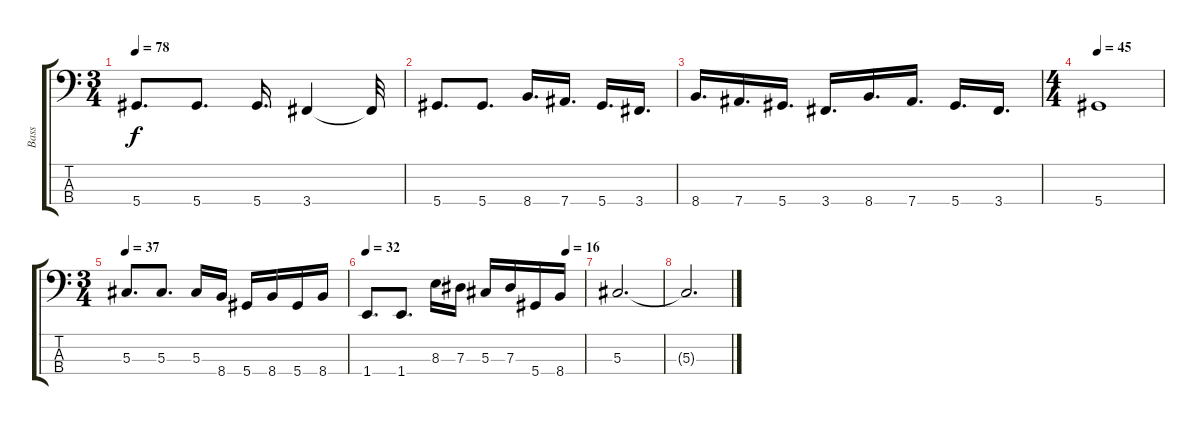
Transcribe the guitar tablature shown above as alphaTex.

\track ("Bass" "Bass") {instrument electricbassfinger}
\staff {score tabs}
\tuning (Gb2 Db2 Ab1 Eb1) {hide}
\ts (3 4)
\tempo 78
\clef f4
\ks c
5.4.8{d dy f} 5.4.8{d} 5.4.16{d} 3.4.4 3.4{t}.32 |
5.4.8{d} 5.4.8{d} 8.4.16{d} 7.4.16{d} 5.4.16{d} 3.4.16{d} |
8.4.16{d} 7.4.16{d} 5.4.16{d} 3.4.16{d} 8.4.16{d} 7.4.16{d} 5.4.16{d} 3.4.16{d} |
\ts (4 4)
\tempo 45
5.4.1 |
\ts (3 4)
\tempo 37
5.3.8{d} 5.3.8{d} 5.3.16 8.4.16 5.4.16 8.4.16 5.4.16 8.4.16 |
\tempo 32
\tempo (16 0.9166666666666666)
1.4.8{d} 1.4.8{d} 8.3.16 7.3.16 5.3.16 7.3.16 5.4.16 8.4.16 |
5.3.2{d} |
5.3{t}.2{d}
